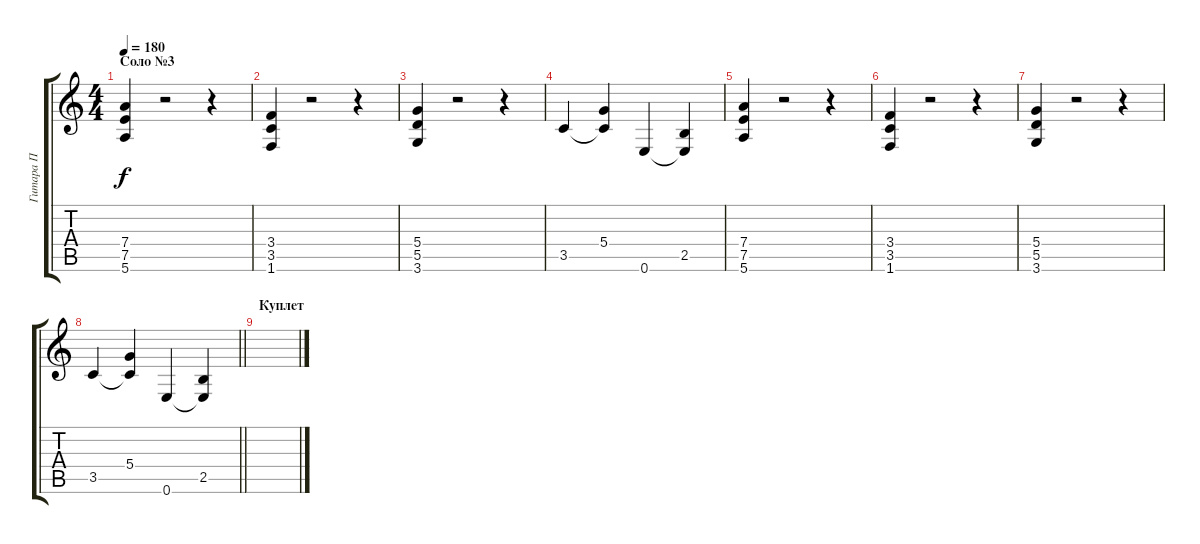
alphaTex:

\track ("Гитара П" "Гитара П") {instrument overdrivenguitar}
\staff {score tabs}
\tuning (E4 B3 G3 D3 A2 E2) {hide}
\ts (4 4)
\section ("" "Соло №3")
\tempo 180
\clef g2
\ks c
(7.4 7.5 5.6).4{dy f} r.2 r.4 |
(3.4 3.5 1.6).4 r.2 r.4 |
(5.4 5.5 3.6).4 r.2 r.4 |
3.5.4 (5.4 3.5{t}).4 0.6.4 (2.5 0.6{t}).4 |
(7.4 7.5 5.6).4 r.2 r.4 |
(3.4 3.5 1.6).4 r.2 r.4 |
(5.4 5.5 3.6).4 r.2 r.4 |
\barLineRight lightlight
3.5.4 (5.4 3.5{t}).4 0.6.4 (2.5 0.6{t}).4 |
\section ("" "Куплет")
